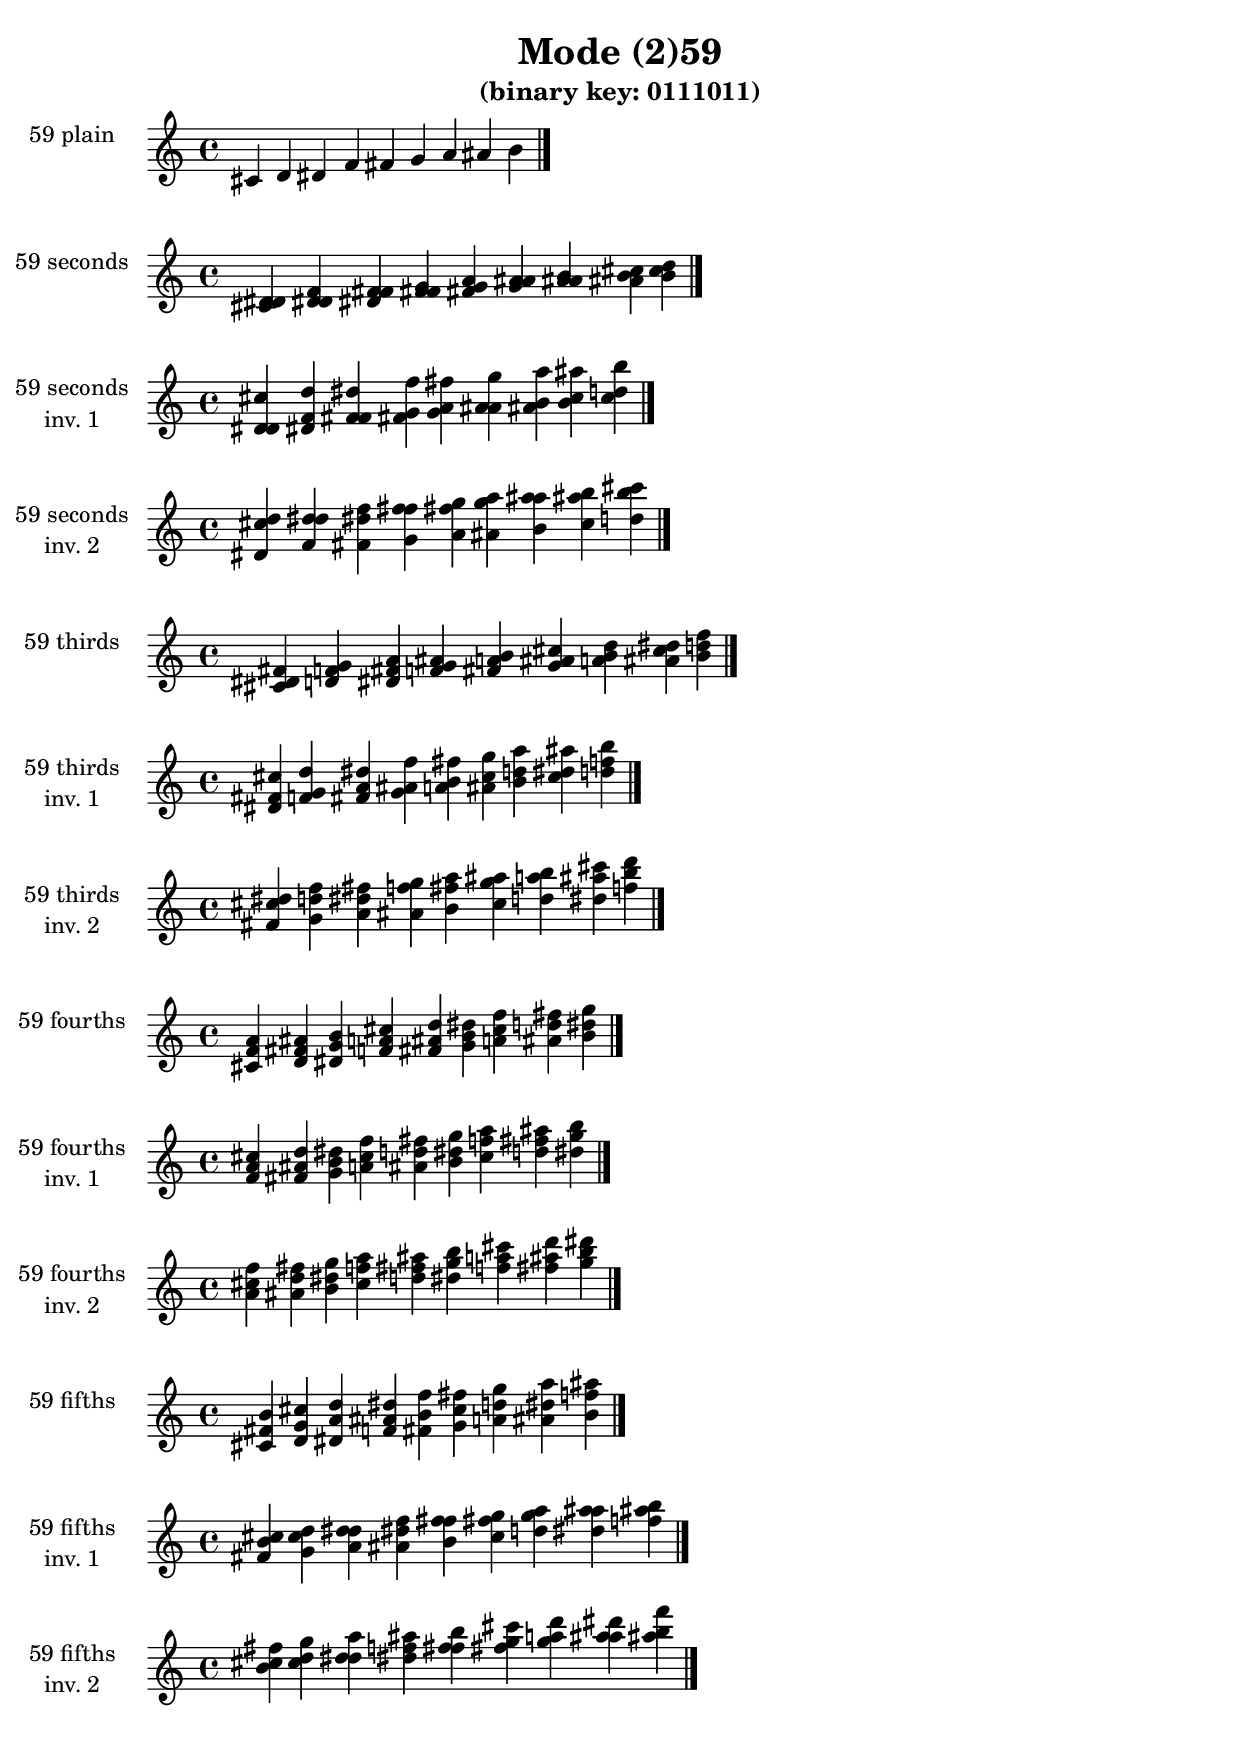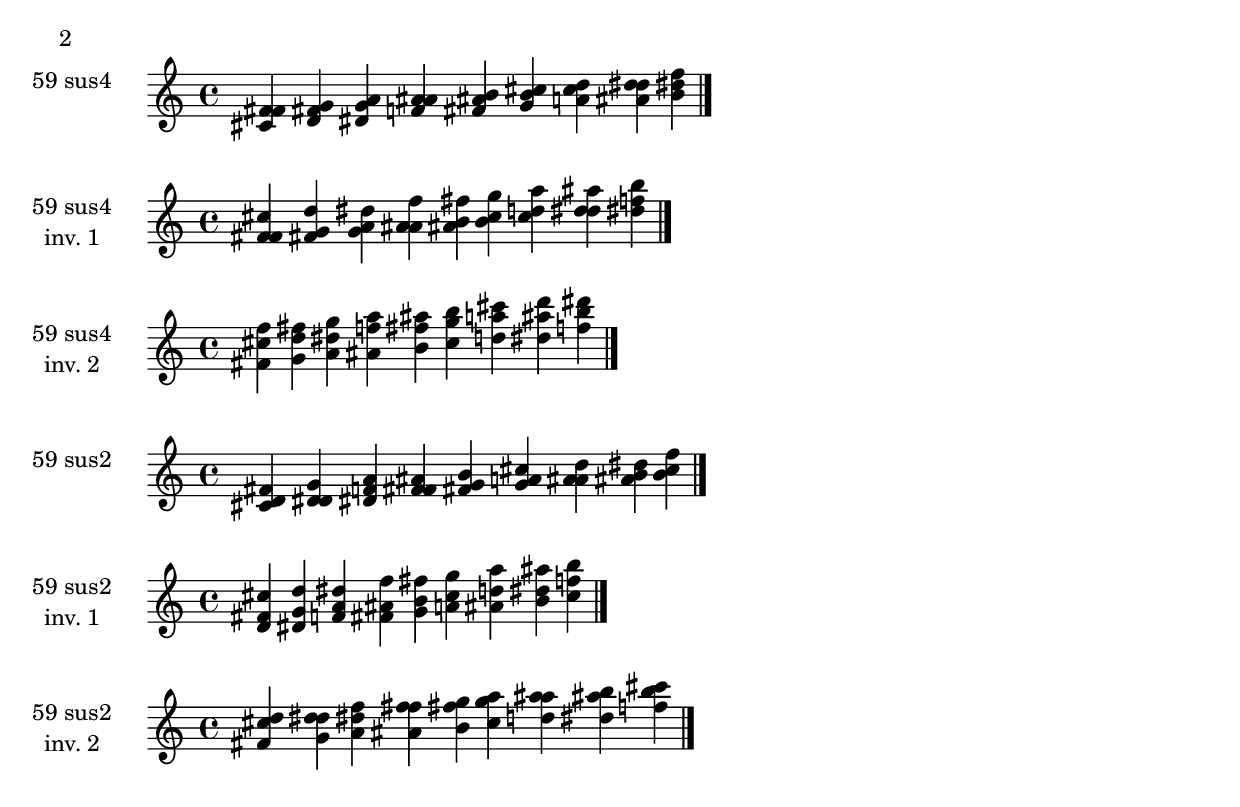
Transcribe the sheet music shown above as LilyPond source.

\version "2.19.0"

\header {
  title = "Mode (2)59"
  subtitle = "(binary key: 0111011)"
 %% Remove default LilyPond tagline
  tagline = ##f
}

\paper {
  #(set-paper-size "a4")
}

global = {
  \key c \major
  \time 4/4
  \tempo 4=100
}

\book {
  \score {
    \new Staff \with {
      instrumentName =  \markup { \column {
         \hcenter-in #14 \line { 59 plain }
         \hcenter-in #14 \line {  } } }
      midiInstrument = "oboe"
    } { \accidentalStyle "default"
        \cadenzaOn cis' d' dis' f' fis' g' a' ais' b'  \cadenzaOff \bar "|." }
    \layout { }
  }
  \score {
    \new Staff \with {
      instrumentName =  \markup { \column {
         \hcenter-in #14 \line { 59 seconds }
         \hcenter-in #14 \line {  } } }
      midiInstrument = "oboe"
    } { \accidentalStyle "default"
        \cadenzaOn <cis' d' dis'> <d' dis' f'> <dis' f' fis'> <f' fis' g'> <fis' g' a'> <g' a' ais'> <a' ais' b'> <ais' b' cis''> <b' cis'' d''>  \cadenzaOff \bar "|." }
    \layout { }
  }
  \score {
    \new Staff \with {
      instrumentName =  \markup { \column {
         \hcenter-in #14 \line { 59 seconds }
         \hcenter-in #14 \line { inv. 1 } } }
      midiInstrument = "oboe"
    } { \accidentalStyle "default"
        \cadenzaOn <d' dis' cis''> <dis' f' d''> <f' fis' dis''> <fis' g' f''> <g' a' fis''> <a' ais' g''> <ais' b' a''> <b' cis'' ais''> <cis'' d'' b''>  \cadenzaOff \bar "|." }
    \layout { }
  }
  \score {
    \new Staff \with {
      instrumentName =  \markup { \column {
         \hcenter-in #14 \line { 59 seconds }
         \hcenter-in #14 \line { inv. 2 } } }
      midiInstrument = "oboe"
    } { \accidentalStyle "default"
        \cadenzaOn <dis' cis'' d''> <f' d'' dis''> <fis' dis'' f''> <g' f'' fis''> <a' fis'' g''> <ais' g'' a''> <b' a'' ais''> <cis'' ais'' b''> <d'' b'' cis'''>  \cadenzaOff \bar "|." }
    \layout { }
  }
  \score {
    \new Staff \with {
      instrumentName =  \markup { \column {
         \hcenter-in #14 \line { 59 thirds }
         \hcenter-in #14 \line {  } } }
      midiInstrument = "oboe"
    } { \accidentalStyle "default"
        \cadenzaOn <cis' dis' fis'> <d' f' g'> <dis' fis' a'> <f' g' ais'> <fis' a' b'> <g' ais' cis''> <a' b' d''> <ais' cis'' dis''> <b' d'' f''>  \cadenzaOff \bar "|." }
    \layout { }
  }
  \score {
    \new Staff \with {
      instrumentName =  \markup { \column {
         \hcenter-in #14 \line { 59 thirds }
         \hcenter-in #14 \line { inv. 1 } } }
      midiInstrument = "oboe"
    } { \accidentalStyle "default"
        \cadenzaOn <dis' fis' cis''> <f' g' d''> <fis' a' dis''> <g' ais' f''> <a' b' fis''> <ais' cis'' g''> <b' d'' a''> <cis'' dis'' ais''> <d'' f'' b''>  \cadenzaOff \bar "|." }
    \layout { }
  }
  \score {
    \new Staff \with {
      instrumentName =  \markup { \column {
         \hcenter-in #14 \line { 59 thirds }
         \hcenter-in #14 \line { inv. 2 } } }
      midiInstrument = "oboe"
    } { \accidentalStyle "default"
        \cadenzaOn <fis' cis'' dis''> <g' d'' f''> <a' dis'' fis''> <ais' f'' g''> <b' fis'' a''> <cis'' g'' ais''> <d'' a'' b''> <dis'' ais'' cis'''> <f'' b'' d'''>  \cadenzaOff \bar "|." }
    \layout { }
  }
  \score {
    \new Staff \with {
      instrumentName =  \markup { \column {
         \hcenter-in #14 \line { 59 fourths }
         \hcenter-in #14 \line {  } } }
      midiInstrument = "oboe"
    } { \accidentalStyle "default"
        \cadenzaOn <cis' f' a'> <d' fis' ais'> <dis' g' b'> <f' a' cis''> <fis' ais' d''> <g' b' dis''> <a' cis'' f''> <ais' d'' fis''> <b' dis'' g''>  \cadenzaOff \bar "|." }
    \layout { }
  }
  \score {
    \new Staff \with {
      instrumentName =  \markup { \column {
         \hcenter-in #14 \line { 59 fourths }
         \hcenter-in #14 \line { inv. 1 } } }
      midiInstrument = "oboe"
    } { \accidentalStyle "default"
        \cadenzaOn <f' a' cis''> <fis' ais' d''> <g' b' dis''> <a' cis'' f''> <ais' d'' fis''> <b' dis'' g''> <cis'' f'' a''> <d'' fis'' ais''> <dis'' g'' b''>  \cadenzaOff \bar "|." }
    \layout { }
  }
  \score {
    \new Staff \with {
      instrumentName =  \markup { \column {
         \hcenter-in #14 \line { 59 fourths }
         \hcenter-in #14 \line { inv. 2 } } }
      midiInstrument = "oboe"
    } { \accidentalStyle "default"
        \cadenzaOn <a' cis'' f''> <ais' d'' fis''> <b' dis'' g''> <cis'' f'' a''> <d'' fis'' ais''> <dis'' g'' b''> <f'' a'' cis'''> <fis'' ais'' d'''> <g'' b'' dis'''>  \cadenzaOff \bar "|." }
    \layout { }
  }
  \score {
    \new Staff \with {
      instrumentName =  \markup { \column {
         \hcenter-in #14 \line { 59 fifths }
         \hcenter-in #14 \line {  } } }
      midiInstrument = "oboe"
    } { \accidentalStyle "default"
        \cadenzaOn <cis' fis' b'> <d' g' cis''> <dis' a' d''> <f' ais' dis''> <fis' b' f''> <g' cis'' fis''> <a' d'' g''> <ais' dis'' a''> <b' f'' ais''>  \cadenzaOff \bar "|." }
    \layout { }
  }
  \score {
    \new Staff \with {
      instrumentName =  \markup { \column {
         \hcenter-in #14 \line { 59 fifths }
         \hcenter-in #14 \line { inv. 1 } } }
      midiInstrument = "oboe"
    } { \accidentalStyle "default"
        \cadenzaOn <fis' b' cis''> <g' cis'' d''> <a' d'' dis''> <ais' dis'' f''> <b' f'' fis''> <cis'' fis'' g''> <d'' g'' a''> <dis'' a'' ais''> <f'' ais'' b''>  \cadenzaOff \bar "|." }
    \layout { }
  }
  \score {
    \new Staff \with {
      instrumentName =  \markup { \column {
         \hcenter-in #14 \line { 59 fifths }
         \hcenter-in #14 \line { inv. 2 } } }
      midiInstrument = "oboe"
    } { \accidentalStyle "default"
        \cadenzaOn <b' cis'' fis''> <cis'' d'' g''> <d'' dis'' a''> <dis'' f'' ais''> <f'' fis'' b''> <fis'' g'' cis'''> <g'' a'' d'''> <a'' ais'' dis'''> <ais'' b'' f'''>  \cadenzaOff \bar "|." }
    \layout { }
  }
  \score {
    \new Staff \with {
      instrumentName =  \markup { \column {
         \hcenter-in #14 \line { 59 sus4 }
         \hcenter-in #14 \line {  } } }
      midiInstrument = "oboe"
    } { \accidentalStyle "default"
        \cadenzaOn <cis' f' fis'> <d' fis' g'> <dis' g' a'> <f' a' ais'> <fis' ais' b'> <g' b' cis''> <a' cis'' d''> <ais' d'' dis''> <b' dis'' f''>  \cadenzaOff \bar "|." }
    \layout { }
  }
  \score {
    \new Staff \with {
      instrumentName =  \markup { \column {
         \hcenter-in #14 \line { 59 sus4 }
         \hcenter-in #14 \line { inv. 1 } } }
      midiInstrument = "oboe"
    } { \accidentalStyle "default"
        \cadenzaOn <f' fis' cis''> <fis' g' d''> <g' a' dis''> <a' ais' f''> <ais' b' fis''> <b' cis'' g''> <cis'' d'' a''> <d'' dis'' ais''> <dis'' f'' b''>  \cadenzaOff \bar "|." }
    \layout { }
  }
  \score {
    \new Staff \with {
      instrumentName =  \markup { \column {
         \hcenter-in #14 \line { 59 sus4 }
         \hcenter-in #14 \line { inv. 2 } } }
      midiInstrument = "oboe"
    } { \accidentalStyle "default"
        \cadenzaOn <fis' cis'' f''> <g' d'' fis''> <a' dis'' g''> <ais' f'' a''> <b' fis'' ais''> <cis'' g'' b''> <d'' a'' cis'''> <dis'' ais'' d'''> <f'' b'' dis'''>  \cadenzaOff \bar "|." }
    \layout { }
  }
  \score {
    \new Staff \with {
      instrumentName =  \markup { \column {
         \hcenter-in #14 \line { 59 sus2 }
         \hcenter-in #14 \line {  } } }
      midiInstrument = "oboe"
    } { \accidentalStyle "default"
        \cadenzaOn <cis' d' fis'> <d' dis' g'> <dis' f' a'> <f' fis' ais'> <fis' g' b'> <g' a' cis''> <a' ais' d''> <ais' b' dis''> <b' cis'' f''>  \cadenzaOff \bar "|." }
    \layout { }
  }
  \score {
    \new Staff \with {
      instrumentName =  \markup { \column {
         \hcenter-in #14 \line { 59 sus2 }
         \hcenter-in #14 \line { inv. 1 } } }
      midiInstrument = "oboe"
    } { \accidentalStyle "default"
        \cadenzaOn <d' fis' cis''> <dis' g' d''> <f' a' dis''> <fis' ais' f''> <g' b' fis''> <a' cis'' g''> <ais' d'' a''> <b' dis'' ais''> <cis'' f'' b''>  \cadenzaOff \bar "|." }
    \layout { }
  }
  \score {
    \new Staff \with {
      instrumentName =  \markup { \column {
         \hcenter-in #14 \line { 59 sus2 }
         \hcenter-in #14 \line { inv. 2 } } }
      midiInstrument = "oboe"
    } { \accidentalStyle "default"
        \cadenzaOn <fis' cis'' d''> <g' d'' dis''> <a' dis'' f''> <ais' f'' fis''> <b' fis'' g''> <cis'' g'' a''> <d'' a'' ais''> <dis'' ais'' b''> <f'' b'' cis'''>  \cadenzaOff \bar "|." }
    \layout { }
  }
}

\book {
  \bookOutputSuffix "plain_"
  \score {
    \new Staff \with {
      instrumentName =  \markup { \column {
         \hcenter-in #14 \line { 59 plain }
         \hcenter-in #14 \line {  } } }
      midiInstrument = "oboe"
    } { \accidentalStyle "default"
        \cadenzaOn cis' d' dis' f' fis' g' a' ais' b'  \cadenzaOff \bar "|." }
    \midi { }
  }
}
\book {
  \bookOutputSuffix "seconds_"
  \score {
    \new Staff \with {
      instrumentName =  \markup { \column {
         \hcenter-in #14 \line { 59 seconds }
         \hcenter-in #14 \line {  } } }
      midiInstrument = "oboe"
    } { \accidentalStyle "default"
        \cadenzaOn <cis' d' dis'> <d' dis' f'> <dis' f' fis'> <f' fis' g'> <fis' g' a'> <g' a' ais'> <a' ais' b'> <ais' b' cis''> <b' cis'' d''>  \cadenzaOff \bar "|." }
    \midi { }
  }
}
\book {
  \bookOutputSuffix "seconds_inv. 1"
  \score {
    \new Staff \with {
      instrumentName =  \markup { \column {
         \hcenter-in #14 \line { 59 seconds }
         \hcenter-in #14 \line { inv. 1 } } }
      midiInstrument = "oboe"
    } { \accidentalStyle "default"
        \cadenzaOn <d' dis' cis''> <dis' f' d''> <f' fis' dis''> <fis' g' f''> <g' a' fis''> <a' ais' g''> <ais' b' a''> <b' cis'' ais''> <cis'' d'' b''>  \cadenzaOff \bar "|." }
    \midi { }
  }
}
\book {
  \bookOutputSuffix "seconds_inv. 2"
  \score {
    \new Staff \with {
      instrumentName =  \markup { \column {
         \hcenter-in #14 \line { 59 seconds }
         \hcenter-in #14 \line { inv. 2 } } }
      midiInstrument = "oboe"
    } { \accidentalStyle "default"
        \cadenzaOn <dis' cis'' d''> <f' d'' dis''> <fis' dis'' f''> <g' f'' fis''> <a' fis'' g''> <ais' g'' a''> <b' a'' ais''> <cis'' ais'' b''> <d'' b'' cis'''>  \cadenzaOff \bar "|." }
    \midi { }
  }
}
\book {
  \bookOutputSuffix "thirds_"
  \score {
    \new Staff \with {
      instrumentName =  \markup { \column {
         \hcenter-in #14 \line { 59 thirds }
         \hcenter-in #14 \line {  } } }
      midiInstrument = "oboe"
    } { \accidentalStyle "default"
        \cadenzaOn <cis' dis' fis'> <d' f' g'> <dis' fis' a'> <f' g' ais'> <fis' a' b'> <g' ais' cis''> <a' b' d''> <ais' cis'' dis''> <b' d'' f''>  \cadenzaOff \bar "|." }
    \midi { }
  }
}
\book {
  \bookOutputSuffix "thirds_inv. 1"
  \score {
    \new Staff \with {
      instrumentName =  \markup { \column {
         \hcenter-in #14 \line { 59 thirds }
         \hcenter-in #14 \line { inv. 1 } } }
      midiInstrument = "oboe"
    } { \accidentalStyle "default"
        \cadenzaOn <dis' fis' cis''> <f' g' d''> <fis' a' dis''> <g' ais' f''> <a' b' fis''> <ais' cis'' g''> <b' d'' a''> <cis'' dis'' ais''> <d'' f'' b''>  \cadenzaOff \bar "|." }
    \midi { }
  }
}
\book {
  \bookOutputSuffix "thirds_inv. 2"
  \score {
    \new Staff \with {
      instrumentName =  \markup { \column {
         \hcenter-in #14 \line { 59 thirds }
         \hcenter-in #14 \line { inv. 2 } } }
      midiInstrument = "oboe"
    } { \accidentalStyle "default"
        \cadenzaOn <fis' cis'' dis''> <g' d'' f''> <a' dis'' fis''> <ais' f'' g''> <b' fis'' a''> <cis'' g'' ais''> <d'' a'' b''> <dis'' ais'' cis'''> <f'' b'' d'''>  \cadenzaOff \bar "|." }
    \midi { }
  }
}
\book {
  \bookOutputSuffix "fourths_"
  \score {
    \new Staff \with {
      instrumentName =  \markup { \column {
         \hcenter-in #14 \line { 59 fourths }
         \hcenter-in #14 \line {  } } }
      midiInstrument = "oboe"
    } { \accidentalStyle "default"
        \cadenzaOn <cis' f' a'> <d' fis' ais'> <dis' g' b'> <f' a' cis''> <fis' ais' d''> <g' b' dis''> <a' cis'' f''> <ais' d'' fis''> <b' dis'' g''>  \cadenzaOff \bar "|." }
    \midi { }
  }
}
\book {
  \bookOutputSuffix "fourths_inv. 1"
  \score {
    \new Staff \with {
      instrumentName =  \markup { \column {
         \hcenter-in #14 \line { 59 fourths }
         \hcenter-in #14 \line { inv. 1 } } }
      midiInstrument = "oboe"
    } { \accidentalStyle "default"
        \cadenzaOn <f' a' cis''> <fis' ais' d''> <g' b' dis''> <a' cis'' f''> <ais' d'' fis''> <b' dis'' g''> <cis'' f'' a''> <d'' fis'' ais''> <dis'' g'' b''>  \cadenzaOff \bar "|." }
    \midi { }
  }
}
\book {
  \bookOutputSuffix "fourths_inv. 2"
  \score {
    \new Staff \with {
      instrumentName =  \markup { \column {
         \hcenter-in #14 \line { 59 fourths }
         \hcenter-in #14 \line { inv. 2 } } }
      midiInstrument = "oboe"
    } { \accidentalStyle "default"
        \cadenzaOn <a' cis'' f''> <ais' d'' fis''> <b' dis'' g''> <cis'' f'' a''> <d'' fis'' ais''> <dis'' g'' b''> <f'' a'' cis'''> <fis'' ais'' d'''> <g'' b'' dis'''>  \cadenzaOff \bar "|." }
    \midi { }
  }
}
\book {
  \bookOutputSuffix "fifths_"
  \score {
    \new Staff \with {
      instrumentName =  \markup { \column {
         \hcenter-in #14 \line { 59 fifths }
         \hcenter-in #14 \line {  } } }
      midiInstrument = "oboe"
    } { \accidentalStyle "default"
        \cadenzaOn <cis' fis' b'> <d' g' cis''> <dis' a' d''> <f' ais' dis''> <fis' b' f''> <g' cis'' fis''> <a' d'' g''> <ais' dis'' a''> <b' f'' ais''>  \cadenzaOff \bar "|." }
    \midi { }
  }
}
\book {
  \bookOutputSuffix "fifths_inv. 1"
  \score {
    \new Staff \with {
      instrumentName =  \markup { \column {
         \hcenter-in #14 \line { 59 fifths }
         \hcenter-in #14 \line { inv. 1 } } }
      midiInstrument = "oboe"
    } { \accidentalStyle "default"
        \cadenzaOn <fis' b' cis''> <g' cis'' d''> <a' d'' dis''> <ais' dis'' f''> <b' f'' fis''> <cis'' fis'' g''> <d'' g'' a''> <dis'' a'' ais''> <f'' ais'' b''>  \cadenzaOff \bar "|." }
    \midi { }
  }
}
\book {
  \bookOutputSuffix "fifths_inv. 2"
  \score {
    \new Staff \with {
      instrumentName =  \markup { \column {
         \hcenter-in #14 \line { 59 fifths }
         \hcenter-in #14 \line { inv. 2 } } }
      midiInstrument = "oboe"
    } { \accidentalStyle "default"
        \cadenzaOn <b' cis'' fis''> <cis'' d'' g''> <d'' dis'' a''> <dis'' f'' ais''> <f'' fis'' b''> <fis'' g'' cis'''> <g'' a'' d'''> <a'' ais'' dis'''> <ais'' b'' f'''>  \cadenzaOff \bar "|." }
    \midi { }
  }
}
\book {
  \bookOutputSuffix "sus4_"
  \score {
    \new Staff \with {
      instrumentName =  \markup { \column {
         \hcenter-in #14 \line { 59 sus4 }
         \hcenter-in #14 \line {  } } }
      midiInstrument = "oboe"
    } { \accidentalStyle "default"
        \cadenzaOn <cis' f' fis'> <d' fis' g'> <dis' g' a'> <f' a' ais'> <fis' ais' b'> <g' b' cis''> <a' cis'' d''> <ais' d'' dis''> <b' dis'' f''>  \cadenzaOff \bar "|." }
    \midi { }
  }
}
\book {
  \bookOutputSuffix "sus4_inv. 1"
  \score {
    \new Staff \with {
      instrumentName =  \markup { \column {
         \hcenter-in #14 \line { 59 sus4 }
         \hcenter-in #14 \line { inv. 1 } } }
      midiInstrument = "oboe"
    } { \accidentalStyle "default"
        \cadenzaOn <f' fis' cis''> <fis' g' d''> <g' a' dis''> <a' ais' f''> <ais' b' fis''> <b' cis'' g''> <cis'' d'' a''> <d'' dis'' ais''> <dis'' f'' b''>  \cadenzaOff \bar "|." }
    \midi { }
  }
}
\book {
  \bookOutputSuffix "sus4_inv. 2"
  \score {
    \new Staff \with {
      instrumentName =  \markup { \column {
         \hcenter-in #14 \line { 59 sus4 }
         \hcenter-in #14 \line { inv. 2 } } }
      midiInstrument = "oboe"
    } { \accidentalStyle "default"
        \cadenzaOn <fis' cis'' f''> <g' d'' fis''> <a' dis'' g''> <ais' f'' a''> <b' fis'' ais''> <cis'' g'' b''> <d'' a'' cis'''> <dis'' ais'' d'''> <f'' b'' dis'''>  \cadenzaOff \bar "|." }
    \midi { }
  }
}
\book {
  \bookOutputSuffix "sus2_"
  \score {
    \new Staff \with {
      instrumentName =  \markup { \column {
         \hcenter-in #14 \line { 59 sus2 }
         \hcenter-in #14 \line {  } } }
      midiInstrument = "oboe"
    } { \accidentalStyle "default"
        \cadenzaOn <cis' d' fis'> <d' dis' g'> <dis' f' a'> <f' fis' ais'> <fis' g' b'> <g' a' cis''> <a' ais' d''> <ais' b' dis''> <b' cis'' f''>  \cadenzaOff \bar "|." }
    \midi { }
  }
}
\book {
  \bookOutputSuffix "sus2_inv. 1"
  \score {
    \new Staff \with {
      instrumentName =  \markup { \column {
         \hcenter-in #14 \line { 59 sus2 }
         \hcenter-in #14 \line { inv. 1 } } }
      midiInstrument = "oboe"
    } { \accidentalStyle "default"
        \cadenzaOn <d' fis' cis''> <dis' g' d''> <f' a' dis''> <fis' ais' f''> <g' b' fis''> <a' cis'' g''> <ais' d'' a''> <b' dis'' ais''> <cis'' f'' b''>  \cadenzaOff \bar "|." }
    \midi { }
  }
}
\book {
  \bookOutputSuffix "sus2_inv. 2"
  \score {
    \new Staff \with {
      instrumentName =  \markup { \column {
         \hcenter-in #14 \line { 59 sus2 }
         \hcenter-in #14 \line { inv. 2 } } }
      midiInstrument = "oboe"
    } { \accidentalStyle "default"
        \cadenzaOn <fis' cis'' d''> <g' d'' dis''> <a' dis'' f''> <ais' f'' fis''> <b' fis'' g''> <cis'' g'' a''> <d'' a'' ais''> <dis'' ais'' b''> <f'' b'' cis'''>  \cadenzaOff \bar "|." }
    \midi { }
  }
}
